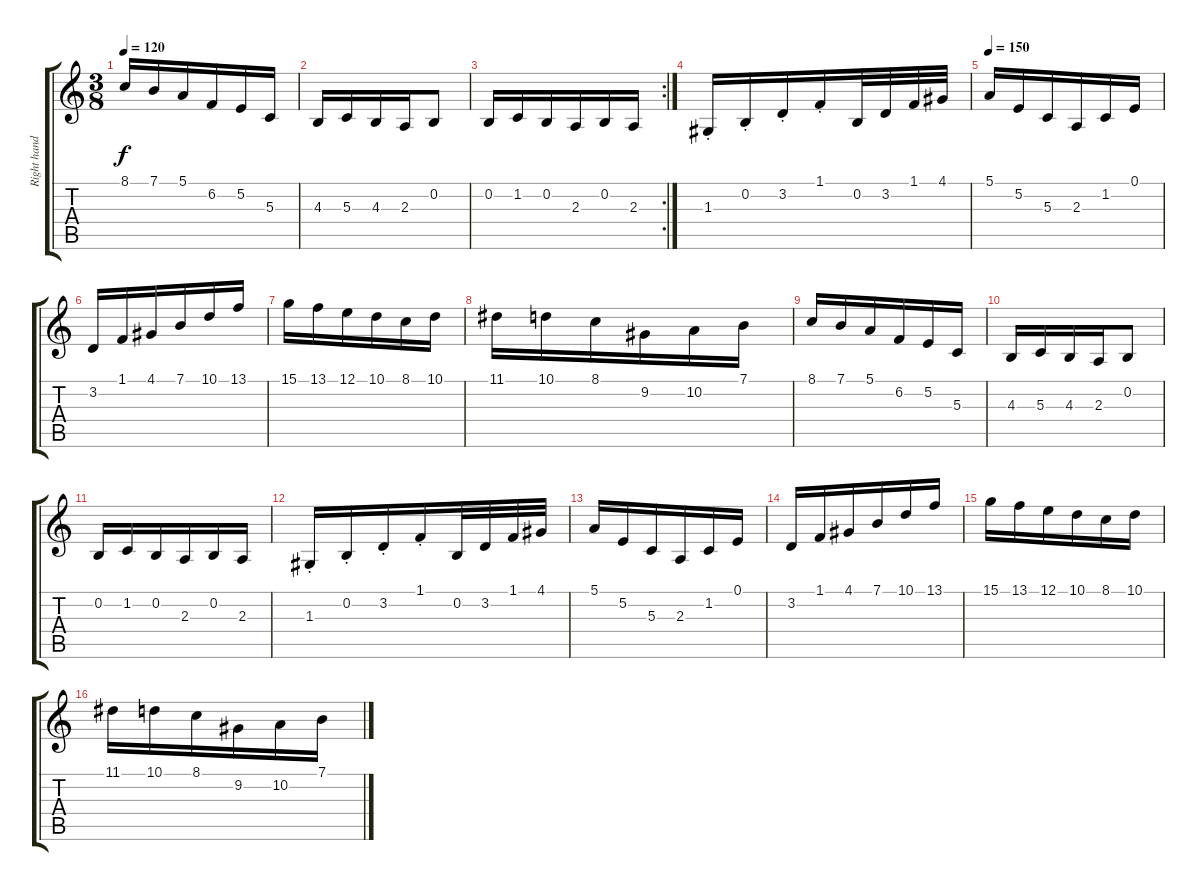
\track ("Right hand" "Right hand") {instrument acousticgrandpiano}
\staff {score tabs}
\tuning (E4 B3 G3 D3 A2 E2) {hide}
\ts (3 8)
\tempo 120
\clef g2
\ks c
8.1.16{dy f} 7.1.16 5.1.16 6.2.16 5.2.16 5.3.16 |
4.3.16 5.3.16 4.3.16 2.3.16 0.2.8 |
\rc 2
0.2.16 1.2.16 0.2.16 2.3.16 0.2.16 2.3.16 |
1.3{st}.16 0.2{st}.16 3.2{st}.16 1.1{st}.16 0.2.32 3.2.32 1.1.32 4.1.32 |
\tempo 150
5.1.16 5.2.16 5.3.16 2.3.16 1.2.16 0.1.16 |
3.2.16 1.1.16 4.1.16 7.1.16 10.1.16 13.1.16 |
15.1.16 13.1.16 12.1.16 10.1.16 8.1.16 10.1.16 |
11.1.16 10.1.16 8.1.16 9.2.16 10.2.16 7.1.16 |
8.1.16 7.1.16 5.1.16 6.2.16 5.2.16 5.3.16 |
4.3.16 5.3.16 4.3.16 2.3.16 0.2.8 |
0.2.16 1.2.16 0.2.16 2.3.16 0.2.16 2.3.16 |
1.3{st}.16 0.2{st}.16 3.2{st}.16 1.1{st}.16 0.2.32 3.2.32 1.1.32 4.1.32 |
5.1.16 5.2.16 5.3.16 2.3.16 1.2.16 0.1.16 |
3.2.16 1.1.16 4.1.16 7.1.16 10.1.16 13.1.16 |
15.1.16 13.1.16 12.1.16 10.1.16 8.1.16 10.1.16 |
11.1.16 10.1.16 8.1.16 9.2.16 10.2.16 7.1.16
